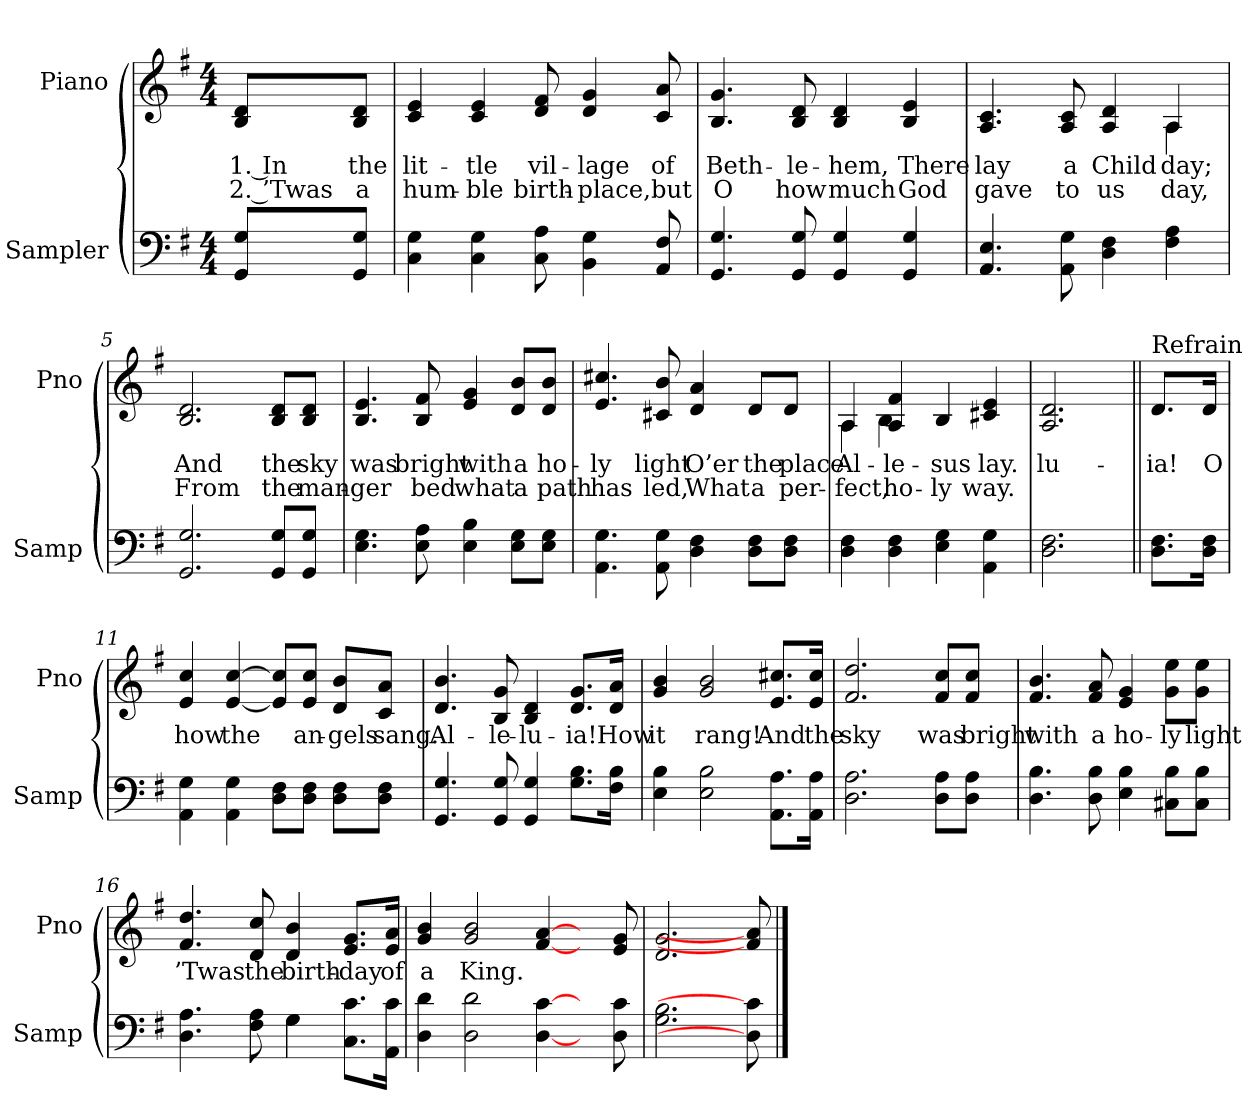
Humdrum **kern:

**kern	**kern	**text	**text
*part2	*part1	*part1	*part1
*staff2	*staff1	*staff1	*staff1
*I"Sampler	*I"Piano	*	*
*I'Samp	*I'Pno	*	*
*clefF4	*clefG2	*	*
*k[f#]	*k[f#]	*	*
*G:	*G:	*	*
*M4/4	*M4/4	*	*
=1	=1	=1	=1
8GG/ 8G/L	8B/ 8d/L	1. In	2. ’Twas
8GG/ 8G/J	8B/ 8d/J	the	a
=2	=2	=2	=2
4C\ 4G\	4c/ 4e/	lit-	hum-
4C\ 4G\	4c/ 4e/	-tle	-ble
8C\ 8A\	8d/ 8f#/	vil-	birth-
4BB\ 4G\	4d/ 4g/	-lage	-place,
8AA/ 8F#/	8c/ 8a/	of	but
=3	=3	=3	=3
4.GG/ 4.G/	4.B/ 4.g/	Beth-	O
8GG/ 8G/	8B/ 8d/	-le-	how
4GG/ 4G/	4B/ 4d/	-hem,	much
4GG/ 4G/	4B/ 4e/	There	God
=4	=4	=4	=4
*	*^	*	*
4.AA/ 4.E/	4.A/ 4.c/	2.ryy	lay	gave
8AA\ 8G\	8A/ 8c/	.	a	to
4D\ 4F#\	4A/ 4d/	.	Child	us
4F#\ 4A\	4A/	4A	day;	day,
*	*v	*v	*	*
=5	=5	=5	=5
2.GG/ 2.G/	2.B/ 2.d/	And	From
8GG/ 8G/L	8B/ 8d/L	the	the
8GG/ 8G/J	8B/ 8d/J	sky	man-
=6	=6	=6	=6
4.E\ 4.G\	4.B/ 4.e/	was	-ger
8E\ 8A\	8B/ 8f#/	bright	bed
4E\ 4B\	4e/ 4g/	with	what
8E\ 8G\L	8d/ 8b/L	a	a
8E\ 8G\J	8d/ 8b/J	ho-	path
=7	=7	=7	=7
4.AA\ 4.G\	4.e/ 4.cc#X/	-ly	has
8AA\ 8G\	8c#/ 8b/	light	led,
4D\ 4F#\	4d/ 4a/	O’er	What
8D\ 8F#\L	8d/L	the	a
8D\ 8F#\J	8d/J	place	per-
=8	=8	=8	=8
*	*^	*	*
4D\ 4F#\	4A/	4A	Al-	-fect,
4D\ 4F#\	4A/ 4f#/	4B	-le-	ho-
4E\ 4G\	4B/	2ryy	-sus	-ly
4AA\ 4G\	4c#X/ 4e/	.	lay.	way.
*	*v	*v	*	*
=9	=9	=9	=9
2.D\ 2.F#\	2.A/ 2.d/	-lu-	.
=10||	=10||	=10||	=10||
!	!LO:TX:t=Refrain	!	!
8.D\ 8.F#\L	8.d/L	-ia!	.
16D\ 16F#\Jk	16d/Jk	O	.
=11	=11	=11	=11
4AA\ 4G\	4e/ 4cc/	how	.
4AA\ 4G\	[4e/ [4cc/	the	.
8D\ 8F#\L	8e]/ 8cc]/L	.	.
8D\ 8F#\J	8e/ 8cc/J	an-	.
8D\ 8F#\L	8d/ 8b/L	-gels	.
8D\ 8F#\J	8c/ 8a/J	sang.	.
=12	=12	=12	=12
4.GG/ 4.G/	4.d/ 4.b/	Al-	.
8GG/ 8G/	8B/ 8g/	-le-	.
4GG/ 4G/	4B/ 4d/	-lu-	.
8.G\ 8.B\L	8.d/ 8.g/L	-ia!	.
16F#\ 16B\Jk	16d/ 16a/Jk	How	.
=13	=13	=13	=13
4E\ 4B\	4g/ 4b/	it	.
2E\ 2B\	2g/ 2b/	rang!	.
8.AA\ 8.A\L	8.e/ 8.cc#X/L	And	.
16AA\ 16A\Jk	16e/ 16cc#/Jk	the	.
=14	=14	=14	=14
2.D\ 2.A\	2.f#/ 2.dd/	sky	.
8D\ 8A\L	8f#/ 8cc/L	was	.
8D\ 8A\J	8f#/ 8cc/J	bright	.
=15	=15	=15	=15
4.D\ 4.B\	4.f#/ 4.b/	with	.
8D\ 8B\	8f#/ 8a/	a	.
4E\ 4B\	4e/ 4g/	ho-	.
8C#X\ 8B\L	8g\ 8ee\L	-ly	.
8C#\ 8B\J	8g\ 8ee\J	light	.
=16	=16	=16	=16
*^	*	*	*
4.D\ 4.A\	2ryy	4.f#/ 4.dd/	’Twas	.
8F#\ 8A\	.	8d/ 8cc/	the	.
4G\	4G	4d/ 4b/	birth-	.
8.C\ 8.c\L	4ryy	8.e/ 8.g/L	-day	.
16AA\ 16c\Jk	.	16e/ 16a/Jk	of	.
*v	*v	*	*	*
=17	=17	=17	=17
4D\ 4d\	4g/ 4b/	a	.
2D\ 2d\	2g/ 2b/	King.	.
[4D [4c	[4f# [4a	.	.
8ryy	8ryy	.	.
8D 8c	8e 8g	.	.
=18	=18	=18	=18
2.G\ 2.B\	2.d/ 2.g/	.	.
8D] 8c]	8f#] 8a]	.	.
==	==	==	==
*-	*-	*-	*-
